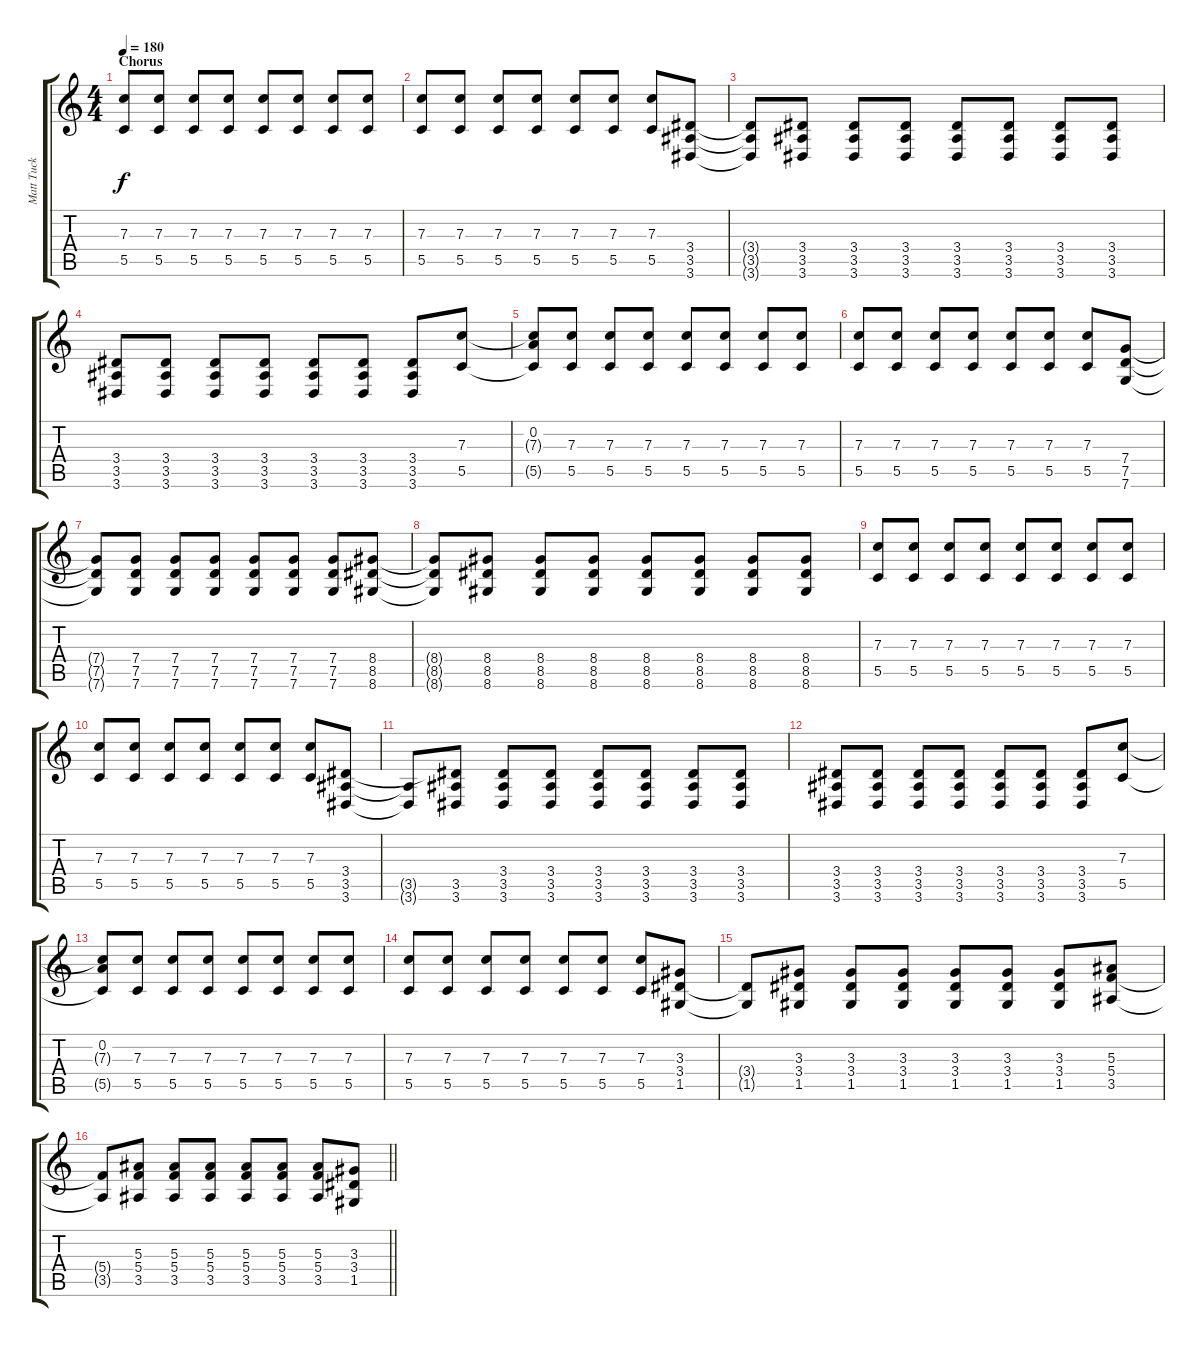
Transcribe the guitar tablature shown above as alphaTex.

\track ("Matt Tuck" "Matt Tuck") {instrument distortionguitar}
\staff {score tabs}
\tuning (D4 A3 F3 C3 G2 C2) {hide}
\ts (4 4)
\section ("" "Chorus")
\tempo 180
\clef g2
\ks c
(7.3 5.5).8{dy f instrument distortionguitar} (7.3 5.5).8 (7.3 5.5).8 (7.3 5.5).8 (7.3 5.5).8 (7.3 5.5).8 (7.3 5.5).8 (7.3 5.5).8 |
(7.3 5.5).8 (7.3 5.5).8 (7.3 5.5).8 (7.3 5.5).8 (7.3 5.5).8 (7.3 5.5).8 (7.3 5.5).8 (3.4 3.5 3.6).8 |
(3.4{t} 3.5{t} 3.6{t}).8 (3.4 3.5 3.6).8 (3.4 3.5 3.6).8 (3.4 3.5 3.6).8 (3.4 3.5 3.6).8 (3.4 3.5 3.6).8 (3.4 3.5 3.6).8 (3.4 3.5 3.6).8 |
(3.4 3.5 3.6).8 (3.4 3.5 3.6).8 (3.4 3.5 3.6).8 (3.4 3.5 3.6).8 (3.4 3.5 3.6).8 (3.4 3.5 3.6).8 (3.4 3.5 3.6).8 (7.3 5.5).8 |
(0.2 7.3{t} 5.5{t}).8 (7.3 5.5).8 (7.3 5.5).8 (7.3 5.5).8 (7.3 5.5).8 (7.3 5.5).8 (7.3 5.5).8 (7.3 5.5).8 |
(7.3 5.5).8 (7.3 5.5).8 (7.3 5.5).8 (7.3 5.5).8 (7.3 5.5).8 (7.3 5.5).8 (7.3 5.5).8 (7.4 7.5 7.6).8 |
(7.4{t} 7.5{t} 7.6{t}).8 (7.4 7.5 7.6).8 (7.4 7.5 7.6).8 (7.4 7.5 7.6).8 (7.4 7.5 7.6).8 (7.4 7.5 7.6).8 (7.4 7.5 7.6).8 (8.4 8.5 8.6).8 |
(8.4{t} 8.5{t} 8.6{t}).8 (8.4 8.5 8.6).8 (8.4 8.5 8.6).8 (8.4 8.5 8.6).8 (8.4 8.5 8.6).8 (8.4 8.5 8.6).8 (8.4 8.5 8.6).8 (8.4 8.5 8.6).8 |
(7.3 5.5).8 (7.3 5.5).8 (7.3 5.5).8 (7.3 5.5).8 (7.3 5.5).8 (7.3 5.5).8 (7.3 5.5).8 (7.3 5.5).8 |
(7.3 5.5).8 (7.3 5.5).8 (7.3 5.5).8 (7.3 5.5).8 (7.3 5.5).8 (7.3 5.5).8 (7.3 5.5).8 (3.4 3.5 3.6).8 |
(3.5{t} 3.6{t}).8 (3.4{t} 3.5 3.6).8 (3.4 3.5 3.6).8 (3.4 3.5 3.6).8 (3.4 3.5 3.6).8 (3.4 3.5 3.6).8 (3.4 3.5 3.6).8 (3.4 3.5 3.6).8 |
(3.4 3.5 3.6).8 (3.4 3.5 3.6).8 (3.4 3.5 3.6).8 (3.4 3.5 3.6).8 (3.4 3.5 3.6).8 (3.4 3.5 3.6).8 (3.4 3.5 3.6).8 (7.3 5.5).8 |
(0.2 7.3{t} 5.5{t}).8 (7.3 5.5).8 (7.3 5.5).8 (7.3 5.5).8 (7.3 5.5).8 (7.3 5.5).8 (7.3 5.5).8 (7.3 5.5).8 |
(7.3 5.5).8 (7.3 5.5).8 (7.3 5.5).8 (7.3 5.5).8 (7.3 5.5).8 (7.3 5.5).8 (7.3 5.5).8 (3.3 3.4 1.5).8 |
(3.4{t} 1.5{t}).8 (3.3 3.4 1.5).8 (3.3 3.4 1.5).8 (3.3 3.4 1.5).8 (3.3 3.4 1.5).8 (3.3 3.4 1.5).8 (3.3 3.4 1.5).8 (5.3 5.4 3.5).8 |
\barLineRight lightlight
(5.4{t} 3.5{t}).8 (5.3 5.4 3.5).8 (5.3 5.4 3.5).8 (5.3 5.4 3.5).8 (5.3 5.4 3.5).8 (5.3 5.4 3.5).8 (5.3 5.4 3.5).8 (3.3 3.4 1.5).8
